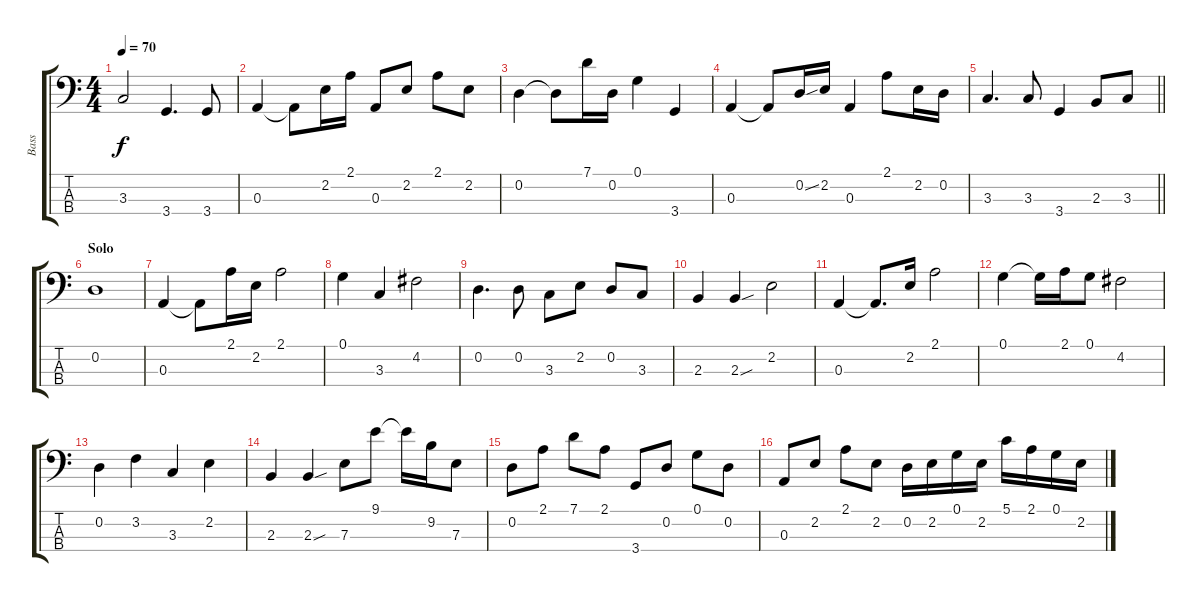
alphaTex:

\track ("Bass" "Bass") {instrument electricbassfinger}
\staff {score tabs}
\tuning (G2 D2 A1 E1) {hide}
\ts (4 4)
\tempo 70
\clef f4
\ks c
3.3.2{dy f} 3.4.4{d} 3.4.8 |
0.3.4 0.3{t}.8 2.2.16 2.1.16 0.3.8 2.2.8 2.1.8 2.2.8 |
0.2.4 0.2{t}.8 7.1.16 0.2.16 0.1.4 3.4.4 |
0.3.4 0.3{t}.8 0.2{ss}.16 2.2.16 0.3.4 2.1.8 2.2.16 0.2.16 |
\barLineRight lightlight
3.3.4{d} 3.3.8 3.4.4 2.3.8 3.3.8 |
\section ("" "Solo")
0.2.1 |
0.3.4 0.3{t}.8 2.1.16 2.2.16 2.1.2 |
0.1.4 3.3.4 4.2.2 |
0.2.4{d} 0.2.8 3.3.8 2.2.8 0.2.8 3.3.8 |
2.3.4 2.3{sou}.4 2.2.2 |
0.3.4 0.3{t}.8{d} 2.2.16 2.1.2 |
0.1.4 0.1{t}.16 2.1.16 0.1.8 4.2.2 |
0.2.4 3.2.4 3.3.4 2.2.4 |
2.3.4 2.3{sou}.4 7.3.8 9.1.8 9.1{t}.16 9.2.16 7.3.8 |
0.2.8 2.1.8 7.1.8 2.1.8 3.4.8 0.2.8 0.1.8 0.2.8 |
0.3.8 2.2.8 2.1.8 2.2.8 0.2.16 2.2.16 0.1.16 2.2.16 5.1.16 2.1.16 0.1.16 2.2.16
